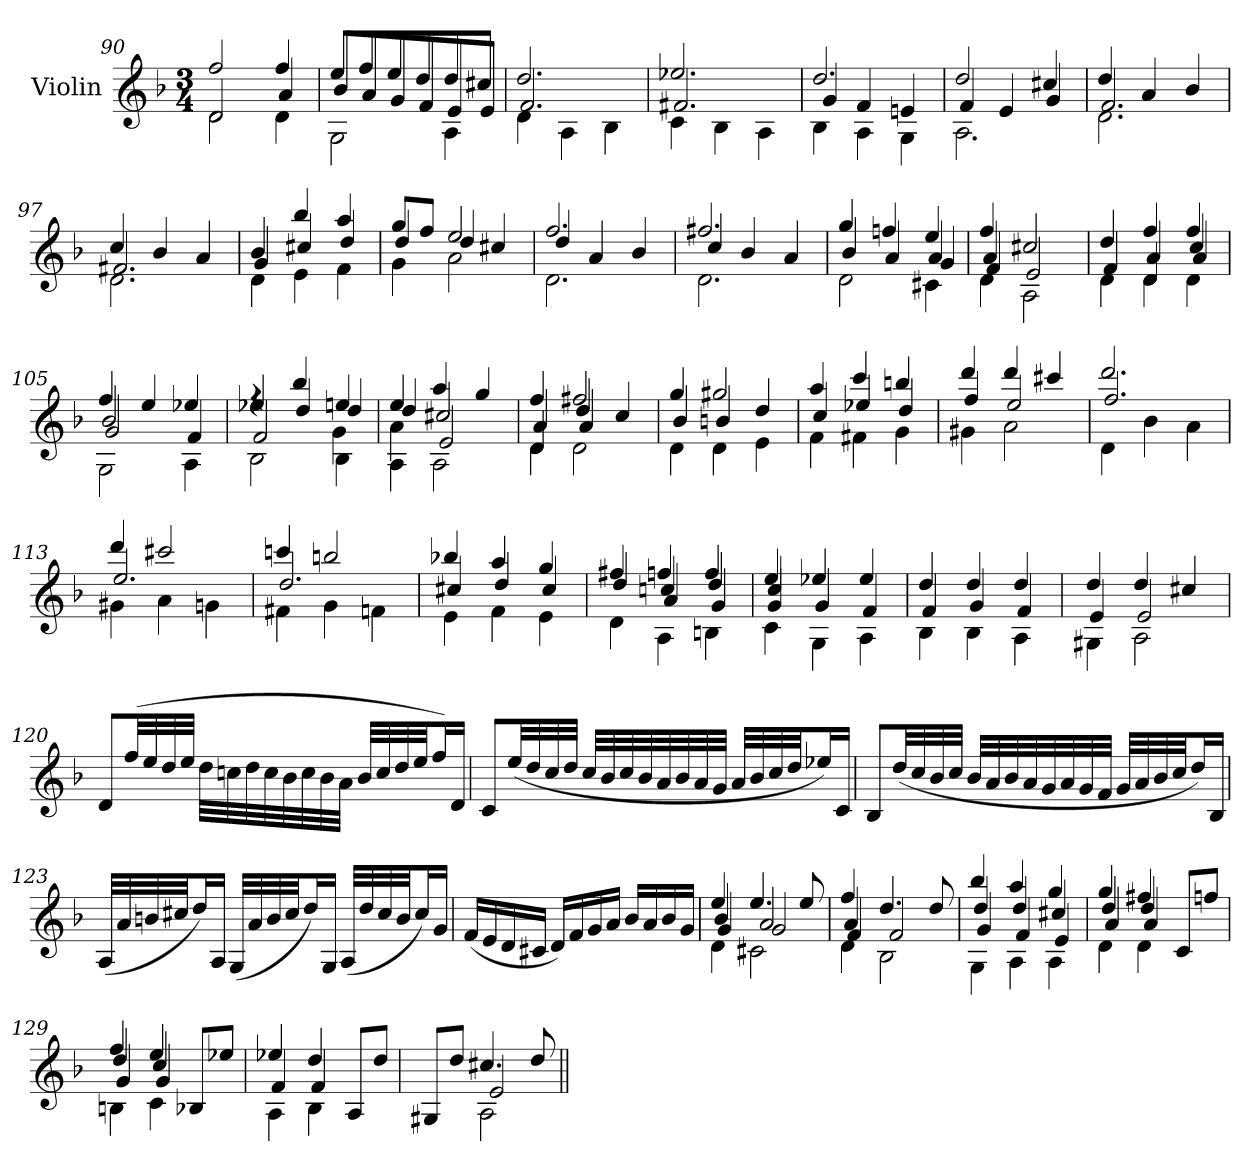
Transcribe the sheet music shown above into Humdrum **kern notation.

**kern
*part1
*staff1
*I"Violin
*I'Vln.
*clefG2
*k[b-]
*M3/4
=90
*^
*	*^
2ff/	2d\	2d/
4ff/	4d\	4a/
=91	=91	=91
8ee/L	2G\	8b-/L
8ff/	.	8a/
8ee/	.	8g/
8dd/	.	8f/
8dd/	4A\	8e/
8cc#X/J	.	8e/J
=92	=92	=92
2.dd/	4d\	2.f/
.	4A\	.
.	4B-\	.
=93	=93	=93
2.ee-X/	4c\	2.f#X/
.	4B-\	.
.	4A\	.
=94	=94	=94
2.dd/	4B-\	4g/
.	4A\	4f/
.	4G\	4en/
!!LO:LB:g=z	!!	!!
=95	=95	=95
2dd/	2.A\	4f/
.	.	4e/
4cc#X/	.	4g/
=96	=96	=96
4dd/	2.d\	2.f/
4a/	.	.
4b-/	.	.
=97	=97	=97
4cc/	2.d\	2.f#X/
4b-/	.	.
4a/	.	.
=98	=98	=98
4b-/	4d\	4g/
4bb-/	4e\	4cc#X/
4aa/	4f\	4dd/
=99	=99	=99
8gg/L	4g\	4dd/
8ff/J	.	.
2ee/	2a\	4dd/
.	.	4cc#X/
=100	=100	=100
2.ff/	2.d\	4dd/
.	.	4a/
.	.	4b-/
=101	=101	=101
2.ff#X/	2.d\	4cc/
.	.	4b-/
.	.	4a/
!!LO:LB:g=z	!!	!!
=102	=102	=102
*	*	*^
4gg/	2d\	4b-/	2ryy
4ffn/	.	4a/	.
4ee/	4c#X\	4a/	4g/
=103	=103	=103	=103
4ff/	4d\	4a/	4f/
2cc#X/	2A\	2e/	2ryy
=104	=104	=104	=104
4dd/	4d\	4f/	4ryy
4ff/	4d\	4a/	4d/
4ff/	4d\	4cc/	4a/
=105	=105	=105	=105
4ff/	2G\	2b-/	2g/
4ee/	.	.	.
4ee-X/	4A\	4f/	4ryy
=106	=106	=106	=106
4rff	2B-\	4ee-X/	2f/
4bb-/	.	4dd/	.
4een/	4B-\	4dd/	4g\
=107	=107	=107	=107
4ee/	4A\	4dd/	4a\
4aa/	2A\	2cc#X/	2e/
4gg/	.	.	.
=108	=108	=108	=108
4ff/	4d\	4a/	4d/
2ff#X/	2d\	4dd/	4a/
.	.	4cc/	4ryy
*	*	*v	*v
=109	=109	=109
4gg/	4d\	4b-/
2gg#X/	4d\	4bn/
.	4e\	4dd/
!!LO:LB:g=z	!!	!!
=110	=110	=110
4aa/	4f\	4cc/
4ccc/	4f#X\	4ee-X/
4bbn/	4g\	4dd/
=111	=111	=111
4ddd/	4g#X\	4ff/
4ddd/	2a\	2ee/
4ccc#X/	.	.
=112	=112	=112
2.ddd/	4d\	2.ff/
.	4b-\	.
.	4a\	.
=113	=113	=113
4ddd/	4g#X\	2.ee/
2ccc#X/	4a\	.
.	4gn\	.
=114	=114	=114
4cccn/	4f#X\	2.dd/
2bbn/	4g\	.
.	4fn\	.
=115	=115	=115
4bb-X/	4e\	4cc#X/
4aa/	4f\	4dd/
4gg/	4e\	4cc#/
=116	=116	=116
*	*	*^
4ff#X/	4d\	4dd/	4ryy
4ffn/	4A\	4ccn/	4a/
4ff/	4Bn\	4dd/	4g/
!!LO:LB:g=z	!!	!!	!!
=117	=117	=117	=117
4ee/	4c\	4g/	4cc/
4ee-X/	4G\	4g/	2ryy
4ee-/	4A\	4f/	.
*	*	*v	*v
=118	=118	=118
4dd/	4B-\	4f/
4dd/	4B-\	4g/
4dd/	4A\	4f/
=119	=119	=119
4dd/	4G#X\	4e/
4dd/	2A\	2e/
4cc#X/	.	.
*v	*v	*v
=120
8d/L
(32ff/LL
32ee/
32dd/
32ee/JJJ
32dd\LLL
32ccn\
32dd\
32cc\
32b-\
32cc\
32b-\
32a\JJJ
32b-/LLL
32cc/
32dd/
32ee/JJ
16ff/L)
16d/JJ
=121
8c/L
(32ee/LL
32dd/
32cc/
32dd/JJJ
32cc/LLL
32b-/
32cc/
32b-/
32a/
32b-/
32a/
32g/JJJ
32a/LLL
32b-/
32cc/
32dd/JJ
16ee-X/L)
16c/JJ
!!LO:LB:g=z
=122
8B-/L
(32dd/LL
32cc/
32b-/
32cc/JJJ
32b-/LLL
32a/
32b-/
32a/
32g/
32a/
32g/
32f/JJJ
32g/LLL
32a/
32b-/
32cc/JJ
16dd/L)
16B-/JJ
=123
(32A/LLL
32a/
32bn/
32cc#X/JJ
16dd/L)
16A/JJ
(32G/LLL
32a/
32b/
32cc#/JJ
16dd/L)
16G/JJ
(32A/LLL
32dd/
32cc#/
32b/JJ
16cc#/L)
16g/JJ
=124
(16f/LL
16e/
16d/
16c#X/JJ
16d/LL)
16f/
16g/
16a/JJ
16b-/LL
16a/
16b-/
16g/JJ
!!LO:LB:g=z
=125
*^
*	*^
*	*	*^
4ee/	4d\	4b-/	4g/
4.ee/	2c#X\	2a/	2g/
8ee/	.	.	.
=126	=126	=126	=126
4ff/	4d\	4a/	4f/
4.dd/	2B-\	2f/	2ryy
8dd/	.	.	.
=127	=127	=127	=127
4bb-/	4G\	4dd/	4g/
4aa/	4A\	4dd/	4f/
4gg/	4A\	4cc#X/	4e/
=128	=128	=128	=128
4gg/	4d\	4dd/	4a/
4ff#X/	4d\	4dd/	4a/
8c/L	4ryy	4ryy	4ryy
8ffn/J	.	.	.
=129	=129	=129	=129
4ff/	4Bn\	4dd/	4g/
4ee/	4c\	4cc/	4g/
8B-X/L	4ryy	4ryy	4ryy
8ee-X/J	.	.	.
*	*	*v	*v
=130	=130	=130
4ee-X/	4A\	4f/
4dd/	4B-\	4f/
8A/L	4ryy	4ryy
8dd/J	.	.
=131	=131	=131
8G#X/L	4ryy	4ryy
8dd/J	.	.
4.cc#X/	2A\	2e/
8dd/	.	.
*v	*v	*v
=||
*-
